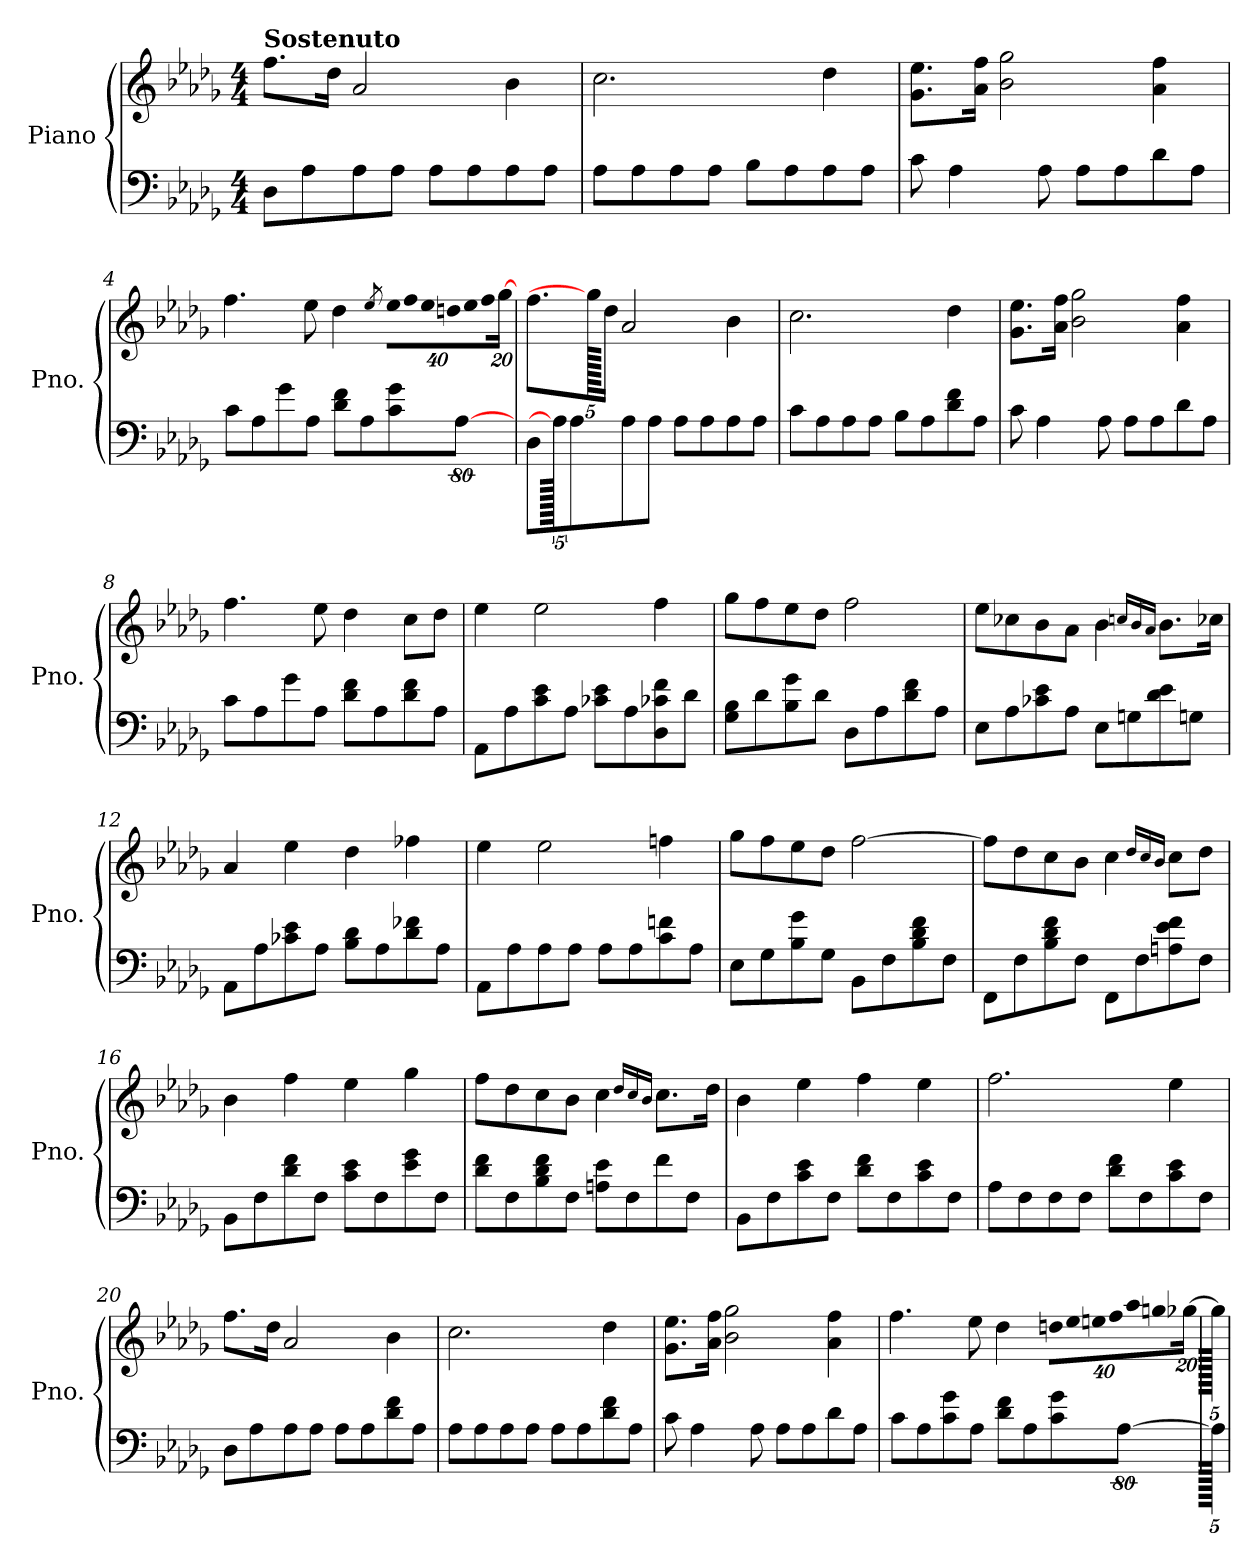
**kern	**kern
*part1	*part1
*staff2	*staff1
*I"Piano	*
*I'Pno.	*
*clefF4	*clefG2
*k[b-e-a-d-g-]	*k[b-e-a-d-g-]
*M4/4	*M4/4
=1	=1
!	!LO:TX:a:B:t=Sostenuto
8D-\L	8.ff\L
8A-\	.
.	16dd-\Jk
8A-\	2a-/
8A-\J	.
8A-\L	.
8A-\	.
8A-\	4b-\
8A-\J	.
=2	=2
8A-\L	2.cc\
8A-\	.
8A-\	.
8A-\J	.
8B-\L	.
8A-\	.
8A-\	4dd-\
8A-\J	.
=3	=3
8c\	8.g-\ 8.ee-\L
4A-\	.
.	16a-\ 16ff\Jk
.	2b-\ 2gg-\
8A-\	.
8A-\L	.
8A-\	.
8d-\	4a-\ 4ff\
8A-\J	.
!!LO:LB:g=z
=4	=4
640ryy	4.ff\
8c\L	.
8A-\	.
8g-\	.
.	8ee-\
8A-\J	.
.	4dd-\
8d-\ 8f\L	.
8A-\	.
.	8qee-/
*	*Xbrackettup
!	!LO:N:vis=16
.	640%23ee-\LL
8c\ 8g-\	.
!	!LO:N:vis=16
.	640%23ff\
!	!LO:N:vis=16
.	640%23ee-\
!	!LO:N:vis=16
.	640%23ddn\
[640%79A-\J	.
!	!LO:N:vis=16
.	640%23ee-\
!	!LO:N:vis=16
.	640%23ff\
.	[320%11gg-\JJ
=5	=5
8D-\L	8.ff\L
640A-\J]	.
8A-\	.
.	640gg-\JJ]
.	16dd-\Jk
8A-\	2a-/
8A-\J	.
8A-\L	.
8A-\	.
8A-\	4b-\
8A-\J	.
=6	=6
8c\L	2.cc\
8A-\	.
8A-\	.
8A-\J	.
8B-\L	.
8A-\	.
8d-\ 8f\	4dd-\
8A-\J	.
=7	=7
8c\	8.g-\ 8.ee-\L
4A-\	.
.	16a-\ 16ff\Jk
.	2b-\ 2gg-\
8A-\	.
8A-\L	.
8A-\	.
8d-\	4a-\ 4ff\
8A-\J	.
!!LO:LB:g=z
=8	=8
8c\L	4.ff\
8A-\	.
8g-\	.
8A-\J	8ee-\
8d-\ 8f\L	4dd-\
8A-\	.
8d-\ 8f\	8cc\L
8A-\J	8dd-\J
=9	=9
8AA-\L	4ee-\
8A-\	.
8c\ 8e-\	2ee-\
8A-\J	.
8c-X\ 8e-\L	.
8A-\	.
8D-\ 8c-X\ 8f\	4ff\
8d-\J	.
=10	=10
8G-\ 8B-\L	8gg-\L
8d-\	8ff\
8B-\ 8g-\	8ee-\
8d-\J	8dd-\J
8D-\L	2ff\
8A-\	.
8d-\ 8f\	.
8A-\J	.
=11	=11
8E-\L	8ee-\L
8A-\	8cc-X\
8c-X\ 8e-\	8b-\
8A-\J	8a-\J
8E-\L	4b-\
8Gn\	.
.	16qccn/LL
.	16qb-/
.	16qa-/JJ
8d-\ 8e-\	8.b-\L
8Gn\J	.
.	16cc-X\Jk
!!LO:LB:g=z
=12	=12
8AA-\L	4a-/
8A-\	.
8c-X\ 8e-\	4ee-\
8A-\J	.
8B-\ 8d-\L	4dd-\
8A-\	.
8d-\ 8f-X\	4ff-X\
8A-\J	.
=13	=13
8AA-\L	4ee-\
8A-\	.
8A-\	2ee-\
8A-\J	.
8A-\L	.
8A-\	.
8c\ 8fn\	4ffn\
8A-\J	.
=14	=14
8E-\L	8gg-\L
8G-\	8ff\
8B-\ 8g-\	8ee-\
8G-\J	8dd-\J
8BB-\L	[2ff\
8F\	.
8B-\ 8d-\ 8f\	.
8F\J	.
=15	=15
8FF\L	8ff\L]
8F\	8dd-\
8B-\ 8d-\ 8f\	8cc\
8F\J	8b-\J
8FF\L	4cc\
8F\	.
.	16qdd-/LL
.	16qcc/
.	16qb-/JJ
8An\ 8e-\ 8f\	8cc\L
8F\J	8dd-\J
!!LO:LB:g=z
=16	=16
8BB-\L	4b-\
8F\	.
8d-\ 8f\	4ff\
8F\J	.
8c\ 8e-\L	4ee-\
8F\	.
8e-\ 8g-\	4gg-\
8F\J	.
=17	=17
8d-\ 8f\L	8ff\L
8F\	8dd-\
8B-\ 8d-\ 8f\	8cc\
8F\J	8b-\J
8An\ 8e-\L	4cc\
8F\	.
.	16qdd-/LL
.	16qcc/
.	16qb-/JJ
8f\	8.cc\L
8F\J	.
.	16dd-\Jk
=18	=18
8BB-\L	4b-\
8F\	.
8c\ 8e-\	4ee-\
8F\J	.
8d-\ 8f\L	4ff\
8F\	.
8c\ 8e-\	4ee-\
8F\J	.
=19	=19
8A-\L	2.ff\
8F\	.
8F\	.
8F\J	.
8d-\ 8f\L	.
8F\	.
8c\ 8e-\	4ee-\
8F\J	.
!!LO:PB:g=z
=20	=20
8D-\L	8.ff\L
8A-\	.
.	16dd-\Jk
8A-\	2a-/
8A-\J	.
8A-\L	.
8A-\	.
8d-\ 8f\	4b-\
8A-\J	.
=21	=21
8A-\L	2.cc\
8A-\	.
8A-\	.
8A-\J	.
8A-\L	.
8A-\	.
8d-\ 8f\	4dd-\
8A-\J	.
=22	=22
8c\	8.g-\ 8.ee-\L
4A-\	.
.	16a-\ 16ff\Jk
.	2b-\ 2gg-\
8A-\	.
8A-\L	.
8A-\	.
8d-\	4a-\ 4ff\
8A-\J	.
!!LO:LB:g=z
=23	=23
640ryy	4.ff\
8c\L	.
8A-\	.
8c\ 8g-\	.
.	8ee-\
8A-\J	.
.	4dd-\
8d-\ 8f\L	.
8A-\	.
!	!LO:N:vis=16
.	640%23ddn\LL
8c\ 8g-\	.
!	!LO:N:vis=16
.	640%23ee-\
!	!LO:N:vis=16
.	640%23een\
!	!LO:N:vis=16
.	640%23ff\
[640%79A-\J	.
!	!LO:N:vis=16
.	640%23aa-\
!	!LO:N:vis=16
.	640%23ggn\
.	[320%11gg-X\JJ
=24	=24
640A-\J]	640gg-\JJ]
=	=
*-	*-
